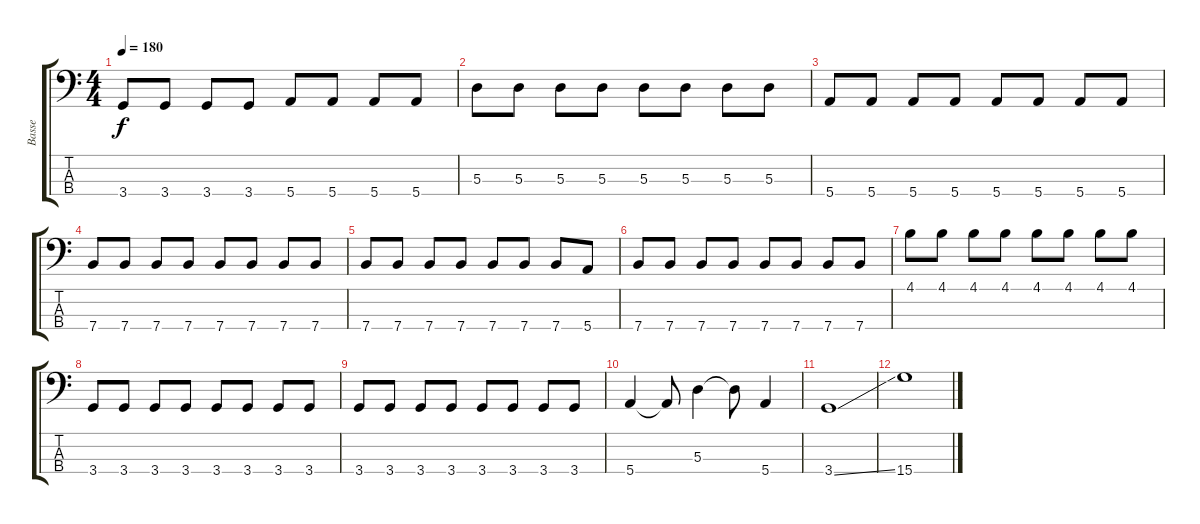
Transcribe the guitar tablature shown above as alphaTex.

\track ("Basse" "Basse") {instrument electricbasspick}
\staff {score tabs}
\tuning (G2 D2 A1 E1) {hide}
\ts (4 4)
\tempo 180
\clef f4
\ks c
3.4.8{dy f} 3.4.8 3.4.8 3.4.8 5.4.8 5.4.8 5.4.8 5.4.8 |
5.3.8 5.3.8 5.3.8 5.3.8 5.3.8 5.3.8 5.3.8 5.3.8 |
5.4.8 5.4.8 5.4.8 5.4.8 5.4.8 5.4.8 5.4.8 5.4.8 |
7.4.8 7.4.8 7.4.8 7.4.8 7.4.8 7.4.8 7.4.8 7.4.8 |
7.4.8 7.4.8 7.4.8 7.4.8 7.4.8 7.4.8 7.4.8 5.4.8 |
7.4.8 7.4.8 7.4.8 7.4.8 7.4.8 7.4.8 7.4.8 7.4.8 |
4.1.8 4.1.8 4.1.8 4.1.8 4.1.8 4.1.8 4.1.8 4.1.8 |
3.4.8 3.4.8 3.4.8 3.4.8 3.4.8 3.4.8 3.4.8 3.4.8 |
3.4.8 3.4.8 3.4.8 3.4.8 3.4.8 3.4.8 3.4.8 3.4.8 |
5.4.4 5.4{t}.8 5.3.4 5.3{t}.8 5.4.4 |
3.4{ss}.1 |
15.4.1
